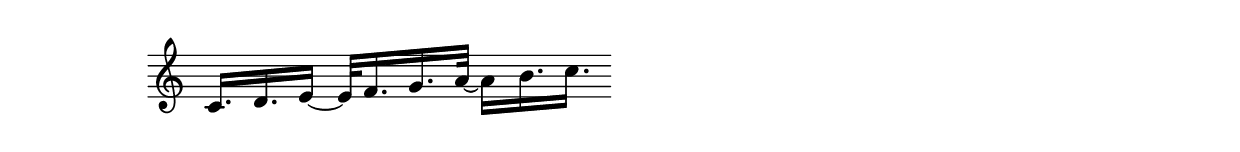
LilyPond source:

#(ly:set-option 'midi-extension "mid")
\version "2.12.3"
\include "english.ly"
\header{ 
title = ""
composer = ""
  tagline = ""  % removed 
}
%{
                        .
S--R--G- -m--P--D --N--S-- 
 %}
  
melody = {
\once \override Staff.TimeSignature #'stencil = ##f
\clef treble
\key c \major
\autoBeamOn  
\cadenzaOn
 c'16.[   d'16.   e'16]~  e'32[ f'16.   g'16.   a'32]~ a'16[  b'16.   c''16.]   \break

}

text = \lyricmode {
  
}

\score{

<<
  \new Voice = "one" {
    \melody
  }
  \new Lyrics \lyricsto "one" \text
>>
\layout {
  \context {
       \Score
    \remove "Bar_number_engraver"
  } 
  }
\midi { 
  \context {
    \Score
    tempoWholesPerMinute = #(ly:make-moment 200 4)
   }
 }
}
